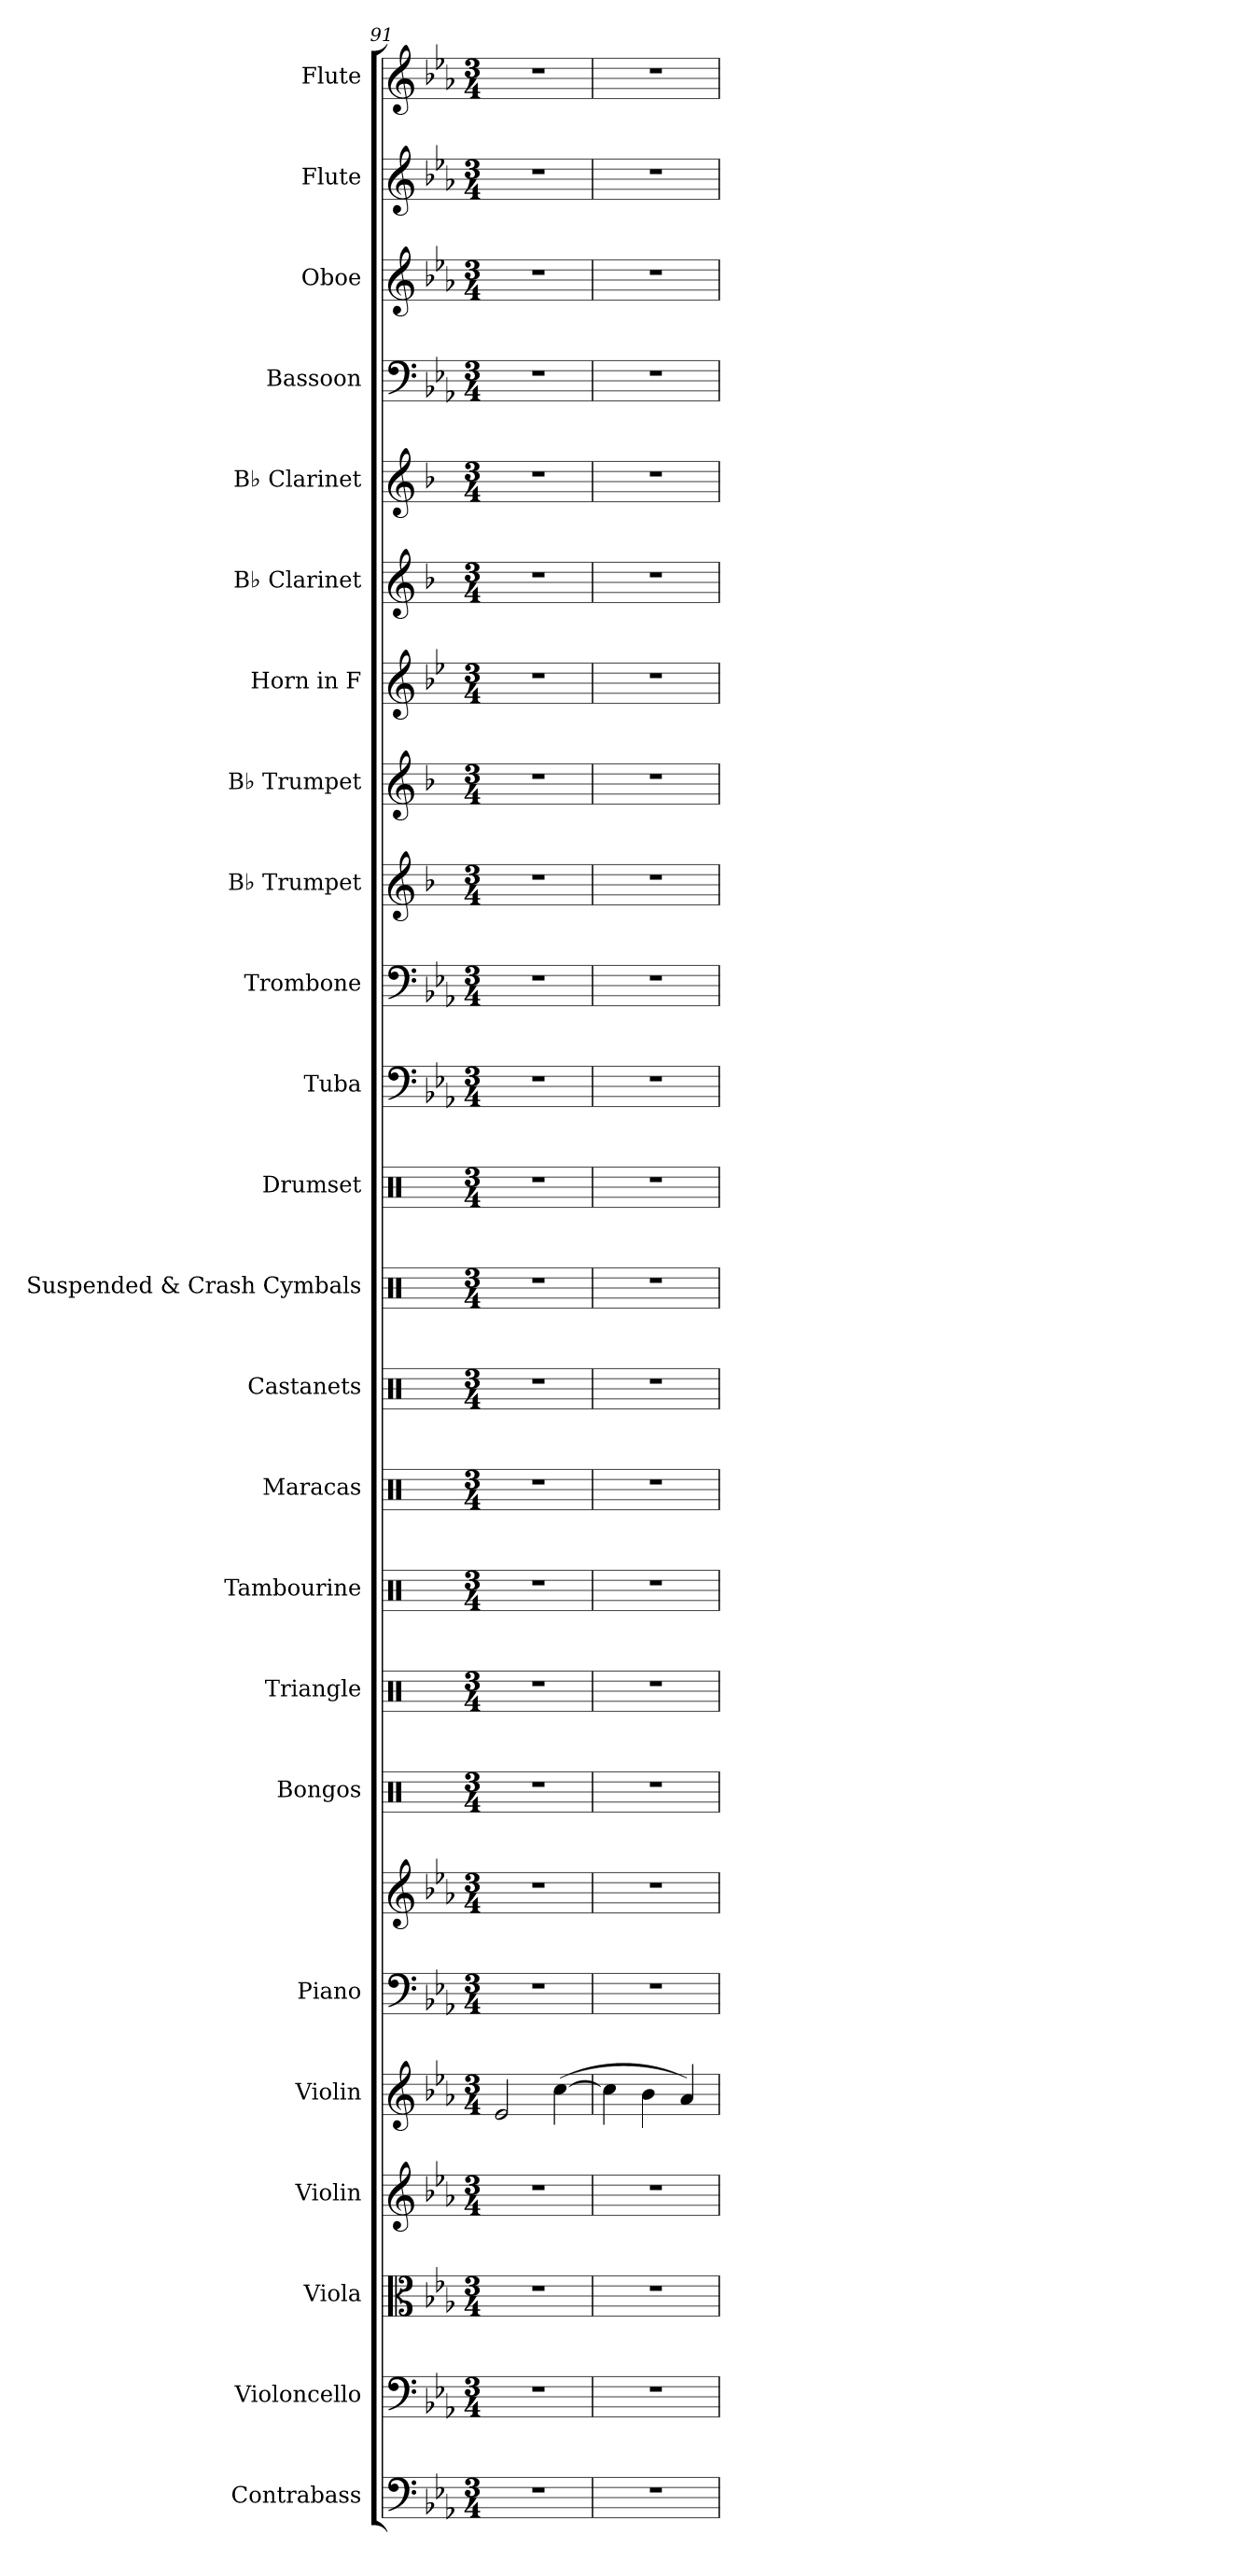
**kern	**kern	**kern	**kern	**kern	**kern	**kern	**kern	**kern	**kern	**kern	**kern	**kern	**kern	**kern	**kern	**kern	**kern	**kern	**kern	**kern	**kern	**kern	**kern	**kern
*part24	*part23	*part22	*part21	*part20	*part19	*part19	*part18	*part17	*part16	*part15	*part14	*part13	*part12	*part11	*part10	*part9	*part8	*part7	*part6	*part5	*part4	*part3	*part2	*part1
*staff25	*staff24	*staff23	*staff22	*staff21	*staff20	*staff19	*staff18	*staff17	*staff16	*staff15	*staff14	*staff13	*staff12	*staff11	*staff10	*staff9	*staff8	*staff7	*staff6	*staff5	*staff4	*staff3	*staff2	*staff1
*I"Contrabass	*I"Violoncello	*I"Viola	*I"Violin	*I"Violin	*I"Piano	*	*I"Bongos	*I"Triangle	*I"Tambourine	*I"Maracas	*I"Castanets	*I"Suspended &amp; Crash Cymbals	*I"Drumset	*I"Tuba	*I"Trombone	*I"B♭ Trumpet	*I"B♭ Trumpet	*I"Horn in F	*I"B♭ Clarinet	*I"B♭ Clarinet	*I"Bassoon	*I"Oboe	*I"Flute	*I"Flute
*I'Cb.	*I'Vc.	*I'Vla.	*I'Vln.	*I'Vln.	*I'Pno.	*	*I'Bon.	*I'Trgl.	*I'Tamb.	*I'Mrcs.	*I'Cst.	*I'Cym.	*I'D. Set	*I'Tba.	*I'Tbn.	*I'B♭ Tpt.	*I'B♭ Tpt.	*	*I'B♭ Cl.	*I'B♭ Cl.	*I'Bsn.	*I'Ob.	*I'Fl.	*I'Fl.
*clefF4	*clefF4	*clefC3	*clefG2	*clefG2	*clefF4	*clefG2	*clefX	*clefX	*clefX	*clefX	*clefX	*clefX	*clefX	*clefF4	*clefF4	*clefG2	*clefG2	*clefG2	*clefG2	*clefG2	*clefF4	*clefG2	*clefG2	*clefG2
*ITrd7c12	*	*	*	*	*	*	*	*	*	*	*	*	*	*	*	*ITrd1c2	*ITrd1c2	*ITrd4c7	*ITrd1c2	*ITrd1c2	*	*	*	*
*k[b-e-a-]	*k[b-e-a-]	*k[b-e-a-]	*k[b-e-a-]	*k[b-e-a-]	*k[b-e-a-]	*k[b-e-a-]	*k[]	*k[]	*k[]	*k[]	*k[]	*k[]	*k[]	*k[b-e-a-]	*k[b-e-a-]	*k[b-e-a-]	*k[b-e-a-]	*k[b-e-a-]	*k[b-e-a-]	*k[b-e-a-]	*k[b-e-a-]	*k[b-e-a-]	*k[b-e-a-]	*k[b-e-a-]
*M3/4	*M3/4	*M3/4	*M3/4	*M3/4	*M3/4	*M3/4	*M3/4	*M3/4	*M3/4	*M3/4	*M3/4	*M3/4	*M3/4	*M3/4	*M3/4	*M3/4	*M3/4	*M3/4	*M3/4	*M3/4	*M3/4	*M3/4	*M3/4	*M3/4
=91	=91	=91	=91	=91	=91	=91	=91	=91	=91	=91	=91	=91	=91	=91	=91	=91	=91	=91	=91	=91	=91	=91	=91	=91
2.r	2.r	2.r	2.r	2e-/	2.r	2.r	2.r	2.r	2.r	2.r	2.r	2.r	2.r	2.r	2.r	2.r	2.r	2.r	2.r	2.r	2.r	2.r	2.r	2.r
.	.	.	.	([4cc\	.	.	.	.	.	.	.	.	.	.	.	.	.	.	.	.	.	.	.	.
=92	=92	=92	=92	=92	=92	=92	=92	=92	=92	=92	=92	=92	=92	=92	=92	=92	=92	=92	=92	=92	=92	=92	=92	=92
2.r	2.r	2.r	2.r	4cc\]	2.r	2.r	2.r	2.r	2.r	2.r	2.r	2.r	2.r	2.r	2.r	2.r	2.r	2.r	2.r	2.r	2.r	2.r	2.r	2.r
.	.	.	.	4b-\	.	.	.	.	.	.	.	.	.	.	.	.	.	.	.	.	.	.	.	.
.	.	.	.	4a-/)	.	.	.	.	.	.	.	.	.	.	.	.	.	.	.	.	.	.	.	.
=	=	=	=	=	=	=	=	=	=	=	=	=	=	=	=	=	=	=	=	=	=	=	=	=
*-	*-	*-	*-	*-	*-	*-	*-	*-	*-	*-	*-	*-	*-	*-	*-	*-	*-	*-	*-	*-	*-	*-	*-	*-
